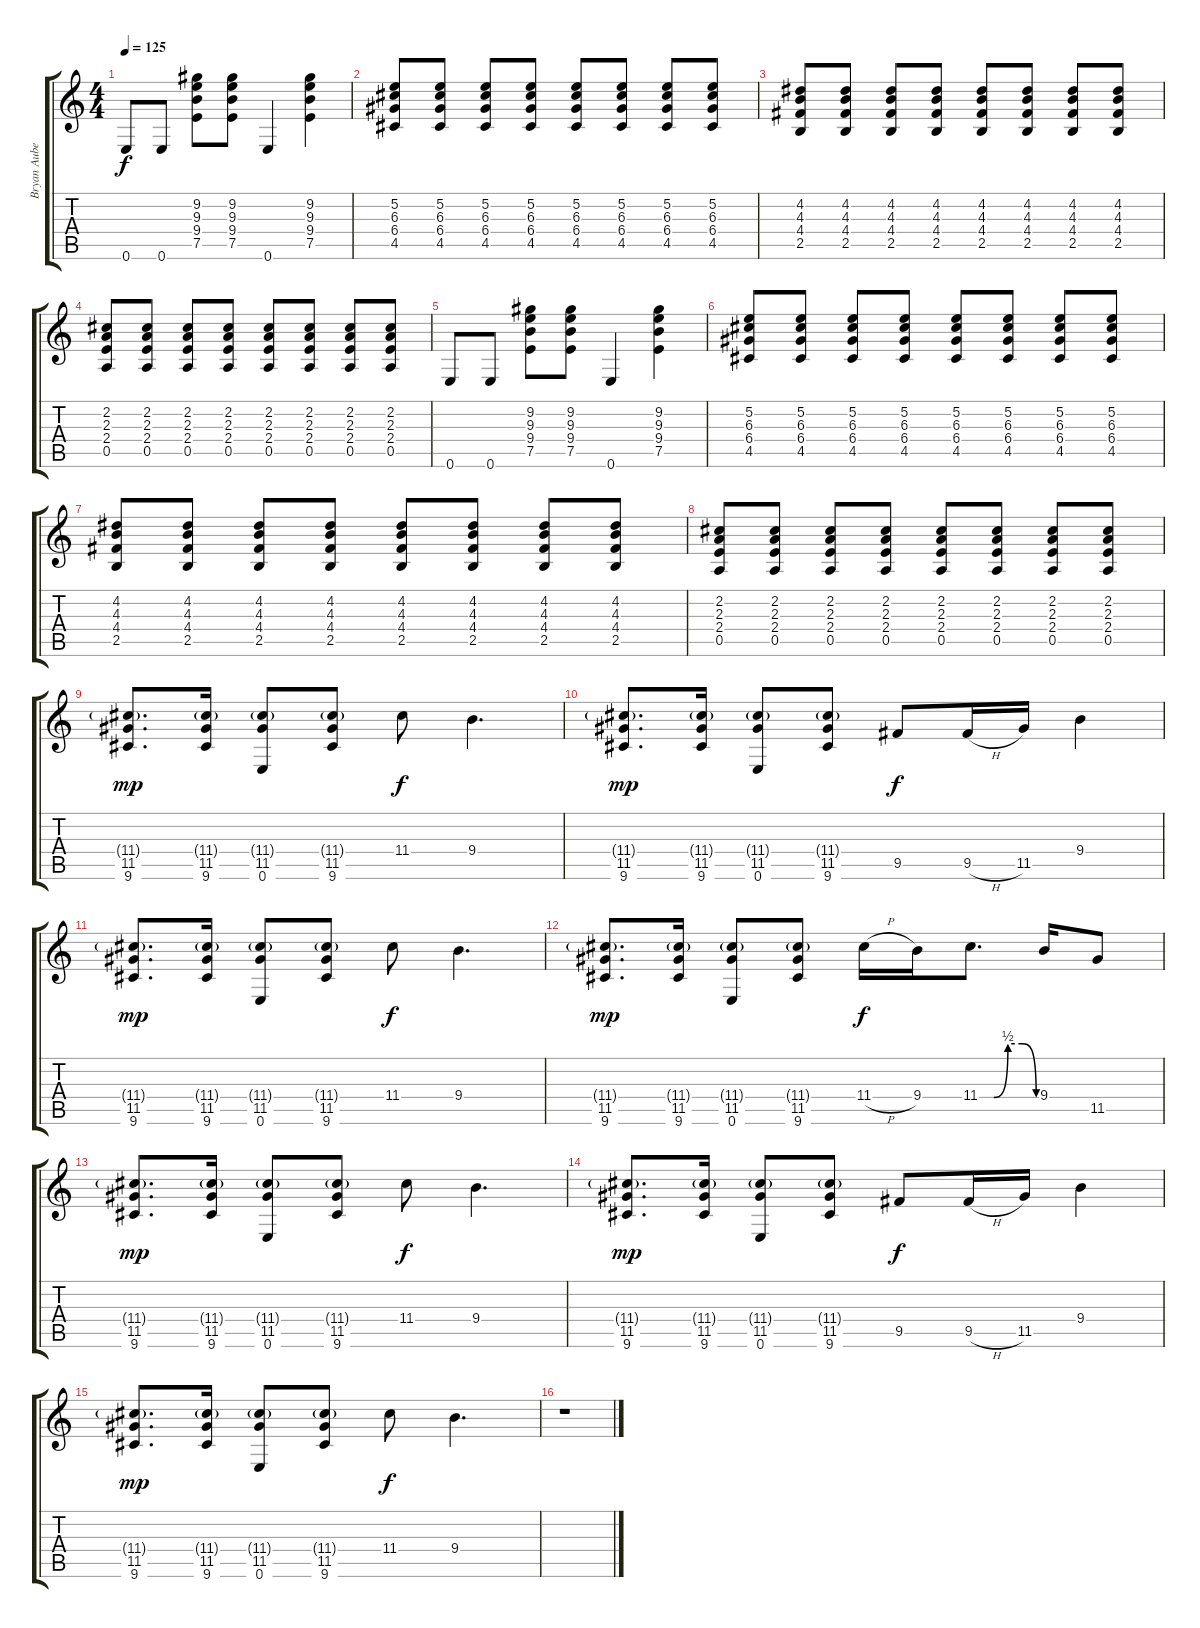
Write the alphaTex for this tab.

\track ("Bryan Aubert - Guitar" "Bryan Aube") {instrument overdrivenguitar}
\staff {score tabs}
\tuning (E4 B3 G3 D3 A2 E2) {hide}
\ts (4 4)
\tempo 125
\clef g2
\ks c
0.6.8{dy f} 0.6.8 (9.2 9.3 9.4 7.5).8 (9.2 9.3 9.4 7.5).8 0.6.4 (9.2 9.3 9.4 7.5).4 |
(5.2 6.3 6.4 4.5).8 (5.2 6.3 6.4 4.5).8 (5.2 6.3 6.4 4.5).8 (5.2 6.3 6.4 4.5).8 (5.2 6.3 6.4 4.5).8 (5.2 6.3 6.4 4.5).8 (5.2 6.3 6.4 4.5).8 (5.2 6.3 6.4 4.5).8 |
(4.2 4.3 4.4 2.5).8 (4.2 4.3 4.4 2.5).8 (4.2 4.3 4.4 2.5).8 (4.2 4.3 4.4 2.5).8 (4.2 4.3 4.4 2.5).8 (4.2 4.3 4.4 2.5).8 (4.2 4.3 4.4 2.5).8 (4.2 4.3 4.4 2.5).8 |
(2.2 2.3 2.4 0.5).8 (2.2 2.3 2.4 0.5).8 (2.2 2.3 2.4 0.5).8 (2.2 2.3 2.4 0.5).8 (2.2 2.3 2.4 0.5).8 (2.2 2.3 2.4 0.5).8 (2.2 2.3 2.4 0.5).8 (2.2 2.3 2.4 0.5).8 |
0.6.8 0.6.8 (9.2 9.3 9.4 7.5).8 (9.2 9.3 9.4 7.5).8 0.6.4 (9.2 9.3 9.4 7.5).4 |
(5.2 6.3 6.4 4.5).8 (5.2 6.3 6.4 4.5).8 (5.2 6.3 6.4 4.5).8 (5.2 6.3 6.4 4.5).8 (5.2 6.3 6.4 4.5).8 (5.2 6.3 6.4 4.5).8 (5.2 6.3 6.4 4.5).8 (5.2 6.3 6.4 4.5).8 |
(4.2 4.3 4.4 2.5).8 (4.2 4.3 4.4 2.5).8 (4.2 4.3 4.4 2.5).8 (4.2 4.3 4.4 2.5).8 (4.2 4.3 4.4 2.5).8 (4.2 4.3 4.4 2.5).8 (4.2 4.3 4.4 2.5).8 (4.2 4.3 4.4 2.5).8 |
(2.2 2.3 2.4 0.5).8 (2.2 2.3 2.4 0.5).8 (2.2 2.3 2.4 0.5).8 (2.2 2.3 2.4 0.5).8 (2.2 2.3 2.4 0.5).8 (2.2 2.3 2.4 0.5).8 (2.2 2.3 2.4 0.5).8 (2.2 2.3 2.4 0.5).8 |
(11.4{g} 11.5 9.6).8{d dy mp} (11.4{g} 11.5 9.6).16 (11.4{g} 11.5 0.6).8 (11.4{g} 11.5 9.6).8 11.4.8{dy f} 9.4.4{d} |
(11.4{g} 11.5 9.6).8{d dy mp} (11.4{g} 11.5 9.6).16 (11.4{g} 11.5 0.6).8 (11.4{g} 11.5 9.6).8 9.5.8{dy f} 9.5{h}.16 11.5.16 9.4.4 |
(11.4{g} 11.5 9.6).8{d dy mp} (11.4{g} 11.5 9.6).16 (11.4{g} 11.5 0.6).8 (11.4{g} 11.5 9.6).8 11.4.8{dy f} 9.4.4{d} |
(11.4{g} 11.5 9.6).8{d dy mp} (11.4{g} 11.5 9.6).16 (11.4{g} 11.5 0.6).8 (11.4{g} 11.5 9.6).8 11.4{h}.16{dy f} 9.4.16 11.4{be (custom 0 0 15 0 30 2 45 2 60 0)}.8{d} 9.4.16 11.5.8 |
(11.4{g} 11.5 9.6).8{d dy mp} (11.4{g} 11.5 9.6).16 (11.4{g} 11.5 0.6).8 (11.4{g} 11.5 9.6).8 11.4.8{dy f} 9.4.4{d} |
(11.4{g} 11.5 9.6).8{d dy mp} (11.4{g} 11.5 9.6).16 (11.4{g} 11.5 0.6).8 (11.4{g} 11.5 9.6).8 9.5.8{dy f} 9.5{h}.16 11.5.16 9.4.4 |
(11.4{g} 11.5 9.6).8{d dy mp} (11.4{g} 11.5 9.6).16 (11.4{g} 11.5 0.6).8 (11.4{g} 11.5 9.6).8 11.4.8{dy f} 9.4.4{d} |
r.1
